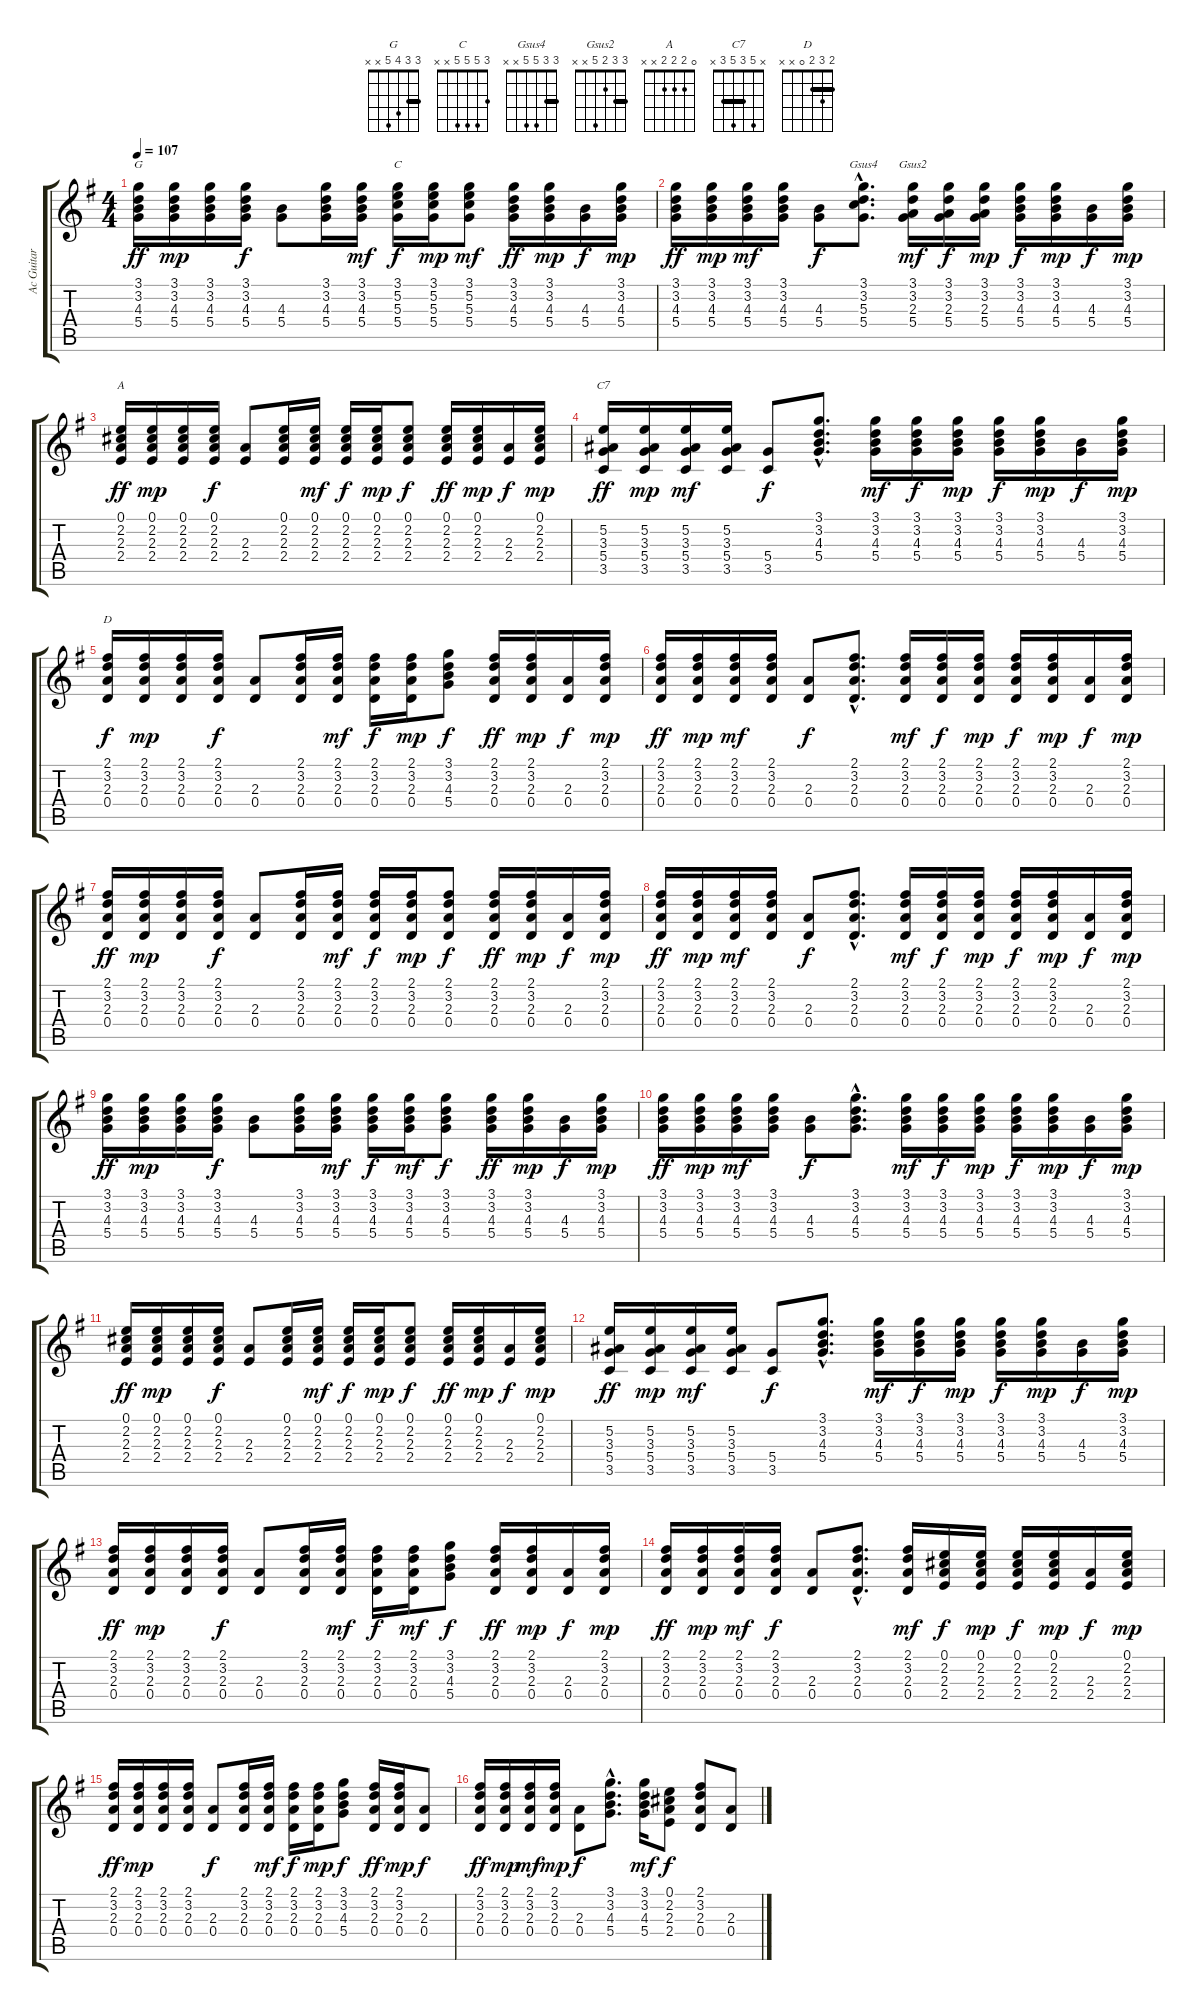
\track ("Ac Guitar" "Ac Guitar") {instrument acousticguitarsteel}
\staff {score tabs}
\tuning (E4 B3 G3 D3 A2 E2) {hide}
\chord ("G" 3 3 4 5 x x) {barre 3}
\chord ("C" 3 5 5 5 x x)
\chord ("Gsus4" 3 3 5 5 x x) {barre 3}
\chord ("Gsus2" 3 3 2 5 x x) {barre 3}
\chord ("A" 0 2 2 2 x x)
\chord ("C7" x 5 3 5 3 x) {barre 3}
\chord ("D" 2 3 2 0 x x) {barre 2}
\ts (4 4)
\tempo 107
\clef g2
\ks g
(3.1 3.2 4.3 5.4).16{ch "G" dy ff} (3.1 3.2 4.3 5.4).16{dy mp} (3.1 3.2 4.3 5.4).16 (3.1 3.2 4.3 5.4).16{dy f} (4.3 5.4).8 (3.1 3.2 4.3 5.4).16 (3.1 3.2 4.3 5.4).16{dy mf} (3.1 5.2 5.3 5.4).16{ch "C" dy f} (3.1 5.2 5.3 5.4).16{dy mp} (3.1 5.2 5.3 5.4).8{dy mf} (3.1 3.2 4.3 5.4).16{dy ff} (3.1 3.2 4.3 5.4).16{dy mp} (4.3 5.4).16{dy f} (3.1 3.2 4.3 5.4).16{dy mp} |
(3.1 3.2 4.3 5.4).16{dy ff} (3.1 3.2 4.3 5.4).16{dy mp} (3.1 3.2 4.3 5.4).16{dy mf} (3.1 3.2 4.3 5.4).16 (4.3 5.4).8{dy f} (3.1{hac} 3.2{hac} 5.3{hac} 5.4{hac}).8{d ch "Gsus4"} (3.1 3.2 2.3 5.4).16{ch "Gsus2" dy mf} (3.1 3.2 2.3 5.4).16{dy f} (3.1 3.2 2.3 5.4).16{dy mp} (3.1 3.2 4.3 5.4).16{dy f} (3.1 3.2 4.3 5.4).16{dy mp} (4.3 5.4).16{dy f} (3.1 3.2 4.3 5.4).16{dy mp} |
(0.1 2.2 2.3 2.4).16{ch "A" dy ff} (0.1 2.2 2.3 2.4).16{dy mp} (0.1 2.2 2.3 2.4).16 (0.1 2.2 2.3 2.4).16{dy f} (2.3 2.4).8 (0.1 2.2 2.3 2.4).16 (0.1 2.2 2.3 2.4).16{dy mf} (0.1 2.2 2.3 2.4).16{dy f} (0.1 2.2 2.3 2.4).16{dy mp} (0.1 2.2 2.3 2.4).8{dy f} (0.1 2.2 2.3 2.4).16{dy ff} (0.1 2.2 2.3 2.4).16{dy mp} (2.3 2.4).16{dy f} (0.1 2.2 2.3 2.4).16{dy mp} |
(5.2 3.3 5.4 3.5).16{ch "C7" dy ff} (5.2 3.3 5.4 3.5).16{dy mp} (5.2 3.3 5.4 3.5).16{dy mf} (5.2 3.3 5.4 3.5).16 (5.4 3.5).8{dy f} (3.1{hac} 3.2{hac} 4.3{hac} 5.4{hac}).8{d} (3.1 3.2 4.3 5.4).16{dy mf} (3.1 3.2 4.3 5.4).16{dy f} (3.1 3.2 4.3 5.4).16{dy mp} (3.1 3.2 4.3 5.4).16{dy f} (3.1 3.2 4.3 5.4).16{dy mp} (4.3 5.4).16{dy f} (3.1 3.2 4.3 5.4).16{dy mp} |
(2.1 3.2 2.3 0.4).16{ch "D" dy f} (2.1 3.2 2.3 0.4).16{dy mp} (2.1 3.2 2.3 0.4).16 (2.1 3.2 2.3 0.4).16{dy f} (2.3 0.4).8 (2.1 3.2 2.3 0.4).16 (2.1 3.2 2.3 0.4).16{dy mf} (2.1 3.2 2.3 0.4).16{dy f} (2.1 3.2 2.3 0.4).16{dy mp} (3.1 3.2 4.3 5.4).8{dy f} (2.1 3.2 2.3 0.4).16{dy ff} (2.1 3.2 2.3 0.4).16{dy mp} (2.3 0.4).16{dy f} (2.1 3.2 2.3 0.4).16{dy mp} |
(2.1 3.2 2.3 0.4).16{dy ff} (2.1 3.2 2.3 0.4).16{dy mp} (2.1 3.2 2.3 0.4).16{dy mf} (2.1 3.2 2.3 0.4).16 (2.3 0.4).8{dy f} (2.1{hac} 3.2{hac} 2.3{hac} 0.4{hac}).8{d} (2.1 3.2 2.3 0.4).16{dy mf} (2.1 3.2 2.3 0.4).16{dy f} (2.1 3.2 2.3 0.4).16{dy mp} (2.1 3.2 2.3 0.4).16{dy f} (2.1 3.2 2.3 0.4).16{dy mp} (2.3 0.4).16{dy f} (2.1 3.2 2.3 0.4).16{dy mp} |
(2.1 3.2 2.3 0.4).16{dy ff} (2.1 3.2 2.3 0.4).16{dy mp} (2.1 3.2 2.3 0.4).16 (2.1 3.2 2.3 0.4).16{dy f} (2.3 0.4).8 (2.1 3.2 2.3 0.4).16 (2.1 3.2 2.3 0.4).16{dy mf} (2.1 3.2 2.3 0.4).16{dy f} (2.1 3.2 2.3 0.4).16{dy mp} (2.1 3.2 2.3 0.4).8{dy f} (2.1 3.2 2.3 0.4).16{dy ff} (2.1 3.2 2.3 0.4).16{dy mp} (2.3 0.4).16{dy f} (2.1 3.2 2.3 0.4).16{dy mp} |
(2.1 3.2 2.3 0.4).16{dy ff} (2.1 3.2 2.3 0.4).16{dy mp} (2.1 3.2 2.3 0.4).16{dy mf} (2.1 3.2 2.3 0.4).16 (2.3 0.4).8{dy f} (2.1{hac} 3.2{hac} 2.3{hac} 0.4{hac}).8{d} (2.1 3.2 2.3 0.4).16{dy mf} (2.1 3.2 2.3 0.4).16{dy f} (2.1 3.2 2.3 0.4).16{dy mp} (2.1 3.2 2.3 0.4).16{dy f} (2.1 3.2 2.3 0.4).16{dy mp} (2.3 0.4).16{dy f} (2.1 3.2 2.3 0.4).16{dy mp} |
(3.1 3.2 4.3 5.4).16{dy ff} (3.1 3.2 4.3 5.4).16{dy mp} (3.1 3.2 4.3 5.4).16 (3.1 3.2 4.3 5.4).16{dy f} (4.3 5.4).8 (3.1 3.2 4.3 5.4).16 (3.1 3.2 4.3 5.4).16{dy mf} (3.1 3.2 4.3 5.4).16{dy f} (3.1 3.2 4.3 5.4).16{dy mf} (3.1 3.2 4.3 5.4).8{dy f} (3.1 3.2 4.3 5.4).16{dy ff} (3.1 3.2 4.3 5.4).16{dy mp} (4.3 5.4).16{dy f} (3.1 3.2 4.3 5.4).16{dy mp} |
(3.1 3.2 4.3 5.4).16{dy ff} (3.1 3.2 4.3 5.4).16{dy mp} (3.1 3.2 4.3 5.4).16{dy mf} (3.1 3.2 4.3 5.4).16 (4.3 5.4).8{dy f} (3.1{hac} 3.2{hac} 4.3{hac} 5.4{hac}).8{d} (3.1 3.2 4.3 5.4).16{dy mf} (3.1 3.2 4.3 5.4).16{dy f} (3.1 3.2 4.3 5.4).16{dy mp} (3.1 3.2 4.3 5.4).16{dy f} (3.1 3.2 4.3 5.4).16{dy mp} (4.3 5.4).16{dy f} (3.1 3.2 4.3 5.4).16{dy mp} |
(0.1 2.2 2.3 2.4).16{dy ff} (0.1 2.2 2.3 2.4).16{dy mp} (0.1 2.2 2.3 2.4).16 (0.1 2.2 2.3 2.4).16{dy f} (2.3 2.4).8 (0.1 2.2 2.3 2.4).16 (0.1 2.2 2.3 2.4).16{dy mf} (0.1 2.2 2.3 2.4).16{dy f} (0.1 2.2 2.3 2.4).16{dy mp} (0.1 2.2 2.3 2.4).8{dy f} (0.1 2.2 2.3 2.4).16{dy ff} (0.1 2.2 2.3 2.4).16{dy mp} (2.3 2.4).16{dy f} (0.1 2.2 2.3 2.4).16{dy mp} |
(5.2 3.3 5.4 3.5).16{dy ff} (5.2 3.3 5.4 3.5).16{dy mp} (5.2 3.3 5.4 3.5).16{dy mf} (5.2 3.3 5.4 3.5).16 (5.4 3.5).8{dy f} (3.1{hac} 3.2{hac} 4.3{hac} 5.4{hac}).8{d} (3.1 3.2 4.3 5.4).16{dy mf} (3.1 3.2 4.3 5.4).16{dy f} (3.1 3.2 4.3 5.4).16{dy mp} (3.1 3.2 4.3 5.4).16{dy f} (3.1 3.2 4.3 5.4).16{dy mp} (4.3 5.4).16{dy f} (3.1 3.2 4.3 5.4).16{dy mp} |
(2.1 3.2 2.3 0.4).16{dy ff} (2.1 3.2 2.3 0.4).16{dy mp} (2.1 3.2 2.3 0.4).16 (2.1 3.2 2.3 0.4).16{dy f} (2.3 0.4).8 (2.1 3.2 2.3 0.4).16 (2.1 3.2 2.3 0.4).16{dy mf} (2.1 3.2 2.3 0.4).16{dy f} (2.1 3.2 2.3 0.4).16{dy mf} (3.1 3.2 4.3 5.4).8{dy f} (2.1 3.2 2.3 0.4).16{dy ff} (2.1 3.2 2.3 0.4).16{dy mp} (2.3 0.4).16{dy f} (2.1 3.2 2.3 0.4).16{dy mp} |
(2.1 3.2 2.3 0.4).16{dy ff} (2.1 3.2 2.3 0.4).16{dy mp} (2.1 3.2 2.3 0.4).16{dy mf} (2.1 3.2 2.3 0.4).16{dy f} (2.3 0.4).8 (2.1{hac} 3.2{hac} 2.3{hac} 0.4{hac}).8{d} (2.1 3.2 2.3 0.4).16{dy mf} (0.1 2.2 2.3 2.4).16{dy f} (0.1 2.2 2.3 2.4).16{dy mp} (0.1 2.2 2.3 2.4).16{dy f} (0.1 2.2 2.3 2.4).16{dy mp} (2.3 2.4).16{dy f} (0.1 2.2 2.3 2.4).16{dy mp} |
(2.1 3.2 2.3 0.4).16{dy ff} (2.1 3.2 2.3 0.4).16{dy mp} (2.1 3.2 2.3 0.4).16 (2.1 3.2 2.3 0.4).16 (2.3 0.4).8{dy f} (2.1 3.2 2.3 0.4).16 (2.1 3.2 2.3 0.4).16{dy mf} (2.1 3.2 2.3 0.4).16{dy f} (2.1 3.2 2.3 0.4).16{dy mp} (3.1 3.2 4.3 5.4).8{dy f} (2.1 3.2 2.3 0.4).16{dy ff} (2.1 3.2 2.3 0.4).16{dy mp} (2.3 0.4).8{dy f} |
(2.1 3.2 2.3 0.4).16{dy ff} (2.1 3.2 2.3 0.4).16{dy mp} (2.1 3.2 2.3 0.4).16{dy mf} (2.1 3.2 2.3 0.4).16{dy mp} (2.3 0.4).8{dy f} (3.1{hac} 3.2{hac} 4.3{hac} 5.4{hac}).8{d} (3.1 3.2 4.3 5.4).16{dy mf} (0.1 2.2 2.3 2.4).8{dy f} (2.1 3.2 2.3 0.4).8 (2.3 0.4).8
